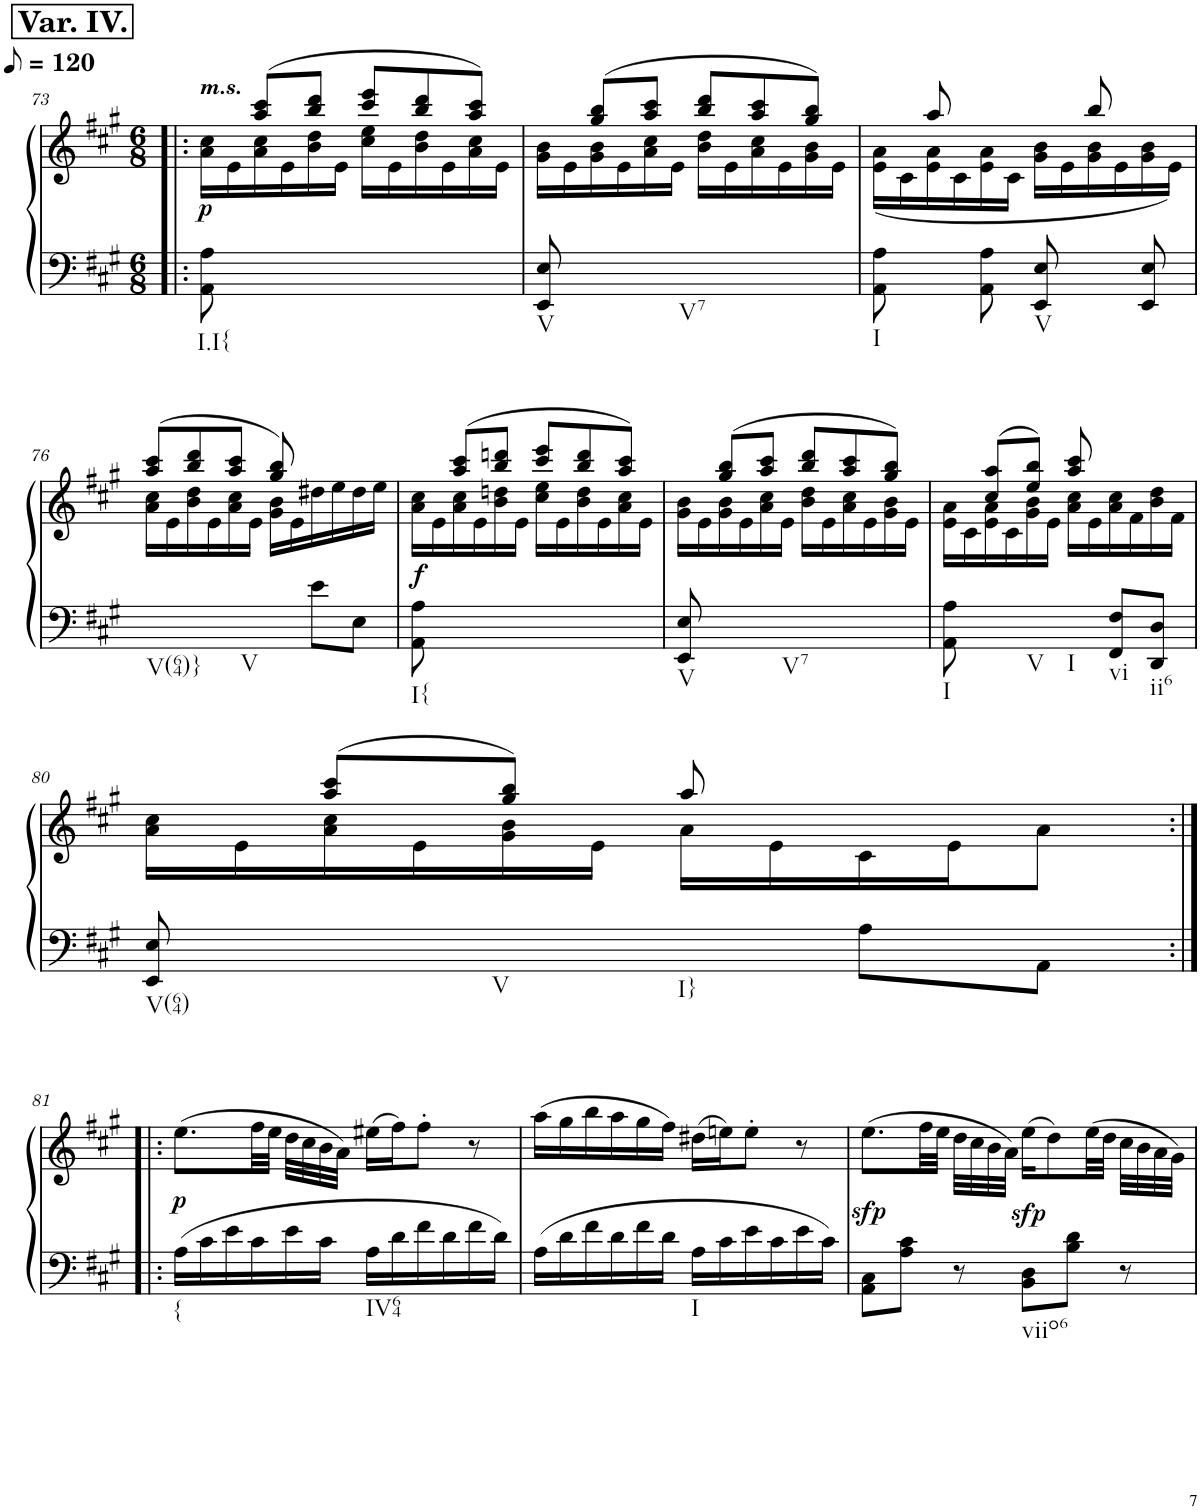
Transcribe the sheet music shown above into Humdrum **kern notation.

**kern	**kern	**dynam
*part1	*part1	*part1
*staff2	*staff1	*staff1/2
*I"Piano	*	*
*I'Pno.	*	*
!!LO:PB:g=z
*clefF4	*clefG2	*
*k[f#c#g#]	*k[f#c#g#]	*
*M6/8	*M6/8	*
*MM60	*MM60	*
!!LO:REH:place=s1:a:B:cj:fs=14:t=Var. IV.
=73!|:	=73!|:	=73!|:
*	*^	*
!	!LO:TX:a:Bi:t=m.s.	!	!
!LO:TX:b:t=I.I{	!	!	!
!	!	!	!LO:DY:a=2
8AA\ 8A\	8ryy	16a\ 16cc#\LL	p
.	.	16e\	.
8ryy	(8aa/ 8ccc#/L	16a\ 16cc#\	.
.	.	16e\	.
2ryy	8bb/ 8ddd/J	16b\ 16dd\	.
.	.	16e\JJ	.
.	8ccc#/ 8eee/L	16cc#\ 16ee\LL	.
.	.	16e\	.
.	8bb/ 8ddd/	16b\ 16dd\	.
.	.	16e\	.
.	8aa/ 8ccc#/J)	16a\ 16cc#\	.
.	.	16e\JJ	.
=74	=74	=74	=74
!LO:TX:b:t=V	!	!	!
8EE/ 8E/	8ryy	16g#\ 16b\LL	.
.	.	16e\	.
8ryy	(8gg#/ 8bb/L	16g#\ 16b\	.
.	.	16e\	.
!LO:TX:b:t=V7	!	!	!
2ryy	8aa/ 8ccc#/J	16a\ 16cc#\	.
.	.	16e\JJ	.
.	8bb/ 8ddd/L	16b\ 16dd\LL	.
.	.	16e\	.
.	8aa/ 8ccc#/	16a\ 16cc#\	.
.	.	16e\	.
.	8gg#/ 8bb/J)	16g#\ 16b\	.
.	.	16e\JJ	.
=75	=75	=75	=75
!LO:TX:b:t=I	!	!	!
8AA\ 8A\	8ryy	(16e\ 16a\LL	.
.	.	16c#\	.
8ryy	8aa/	16e\ 16a\	.
.	.	16c#\	.
8AA\ 8A\	8ryy	16e\ 16a\	.
.	.	16c#\JJ	.
!LO:TX:b:t=V	!	!	!
8EE/ 8E/	8ryy	16g#\ 16b\LL	.
.	.	16e\	.
8ryy	8bb/	16g#\ 16b\	.
.	.	16e\	.
8EE/ 8E/	8ryy	16g#\ 16b\	.
.	.	16e\JJ)	.
!!LO:LB:g=z	!!
=76	=76	=76	=76
!LO:TX:b:t=V(64)}	!	!	!
!LO:TX:b:t=V	!	!	!
2ryy	(8aa/ 8ccc#/L	16a\ 16cc#\LL	.
.	.	16e\	.
.	8bb/ 8ddd/	16b\ 16dd\	.
.	.	16e\	.
.	8aa/ 8ccc#/J	16a\ 16cc#\	.
.	.	16e\JJ	.
.	8gg#/ 8bb/)	16g#\ 16b\LL	.
.	.	16e\	.
8e\L	4ryy	16dd#X\	.
.	.	16ee\	.
8E\J	.	16dd#\	.
.	.	16ee\JJ	.
=77	=77	=77	=77
!LO:TX:b:t=I{	!	!	!
!	!	!	!LO:DY:a=2
8AA\ 8A\	8ryy	16a\ 16cc#\LL	f
.	.	16e\	.
8ryy	(8aa/ 8ccc#/L	16a\ 16cc#\	.
.	.	16e\	.
2ryy	8bb/ 8dddn/J	16b\ 16ddn\	.
.	.	16e\JJ	.
.	8ccc#/ 8eee/L	16cc#\ 16ee\LL	.
.	.	16e\	.
.	8bb/ 8ddd/	16b\ 16dd\	.
.	.	16e\	.
.	8aa/ 8ccc#/J)	16a\ 16cc#\	.
.	.	16e\JJ	.
=78	=78	=78	=78
!LO:TX:b:t=V	!	!	!
8EE/ 8E/	8ryy	16g#\ 16b\LL	.
.	.	16e\	.
8ryy	(8gg#/ 8bb/L	16g#\ 16b\	.
.	.	16e\	.
!LO:TX:b:t=V7	!	!	!
2ryy	8aa/ 8ccc#/J	16a\ 16cc#\	.
.	.	16e\JJ	.
.	8bb/ 8ddd/L	16b\ 16dd\LL	.
.	.	16e\	.
.	8aa/ 8ccc#/	16a\ 16cc#\	.
.	.	16e\	.
.	8gg#/ 8bb/J)	16g#\ 16b\	.
.	.	16e\JJ	.
=79	=79	=79	=79
!LO:TX:b:t=I	!	!	!
8AA\ 8A\	8ryy	16e\ 16a\LL	.
.	.	16c#\	.
8ryy	(8cc#/ 8aa/L	16e\ 16a\	.
.	.	16c#\	.
!LO:TX:b:t=V	!	!	!
8ryy	8ee/ 8bb/J)	16g#\ 16b\	.
.	.	16e\JJ	.
!LO:TX:b:t=I	!	!	!
8ryy	8aa/ 8ccc#/	16a\ 16cc#\LL	.
.	.	16e\	.
!LO:TX:b:t=vi	!	!	!
8FF#/ 8F#/L	4ryy	16a\ 16cc#\	.
.	.	16f#\	.
!LO:TX:b:t=ii6	!	!	!
8DD/ 8D/J	.	16b\ 16dd\	.
.	.	16f#\JJ	.
!!LO:LB:g=z	!!
=80	=80	=80	=80
!LO:TX:b:t=V(64)	!	!	!
8EE/ 8E/	8ryy	16a\ 16cc#\LL	.
.	.	16e\	.
8ryy	(8aa/ 8ccc#/L	16a\ 16cc#\	.
.	.	16e\	.
!LO:TX:b:t=V	!	!	!
8ryy	8gg#/ 8bb/J)	16g#\ 16b\	.
.	.	16e\JJ	.
!LO:TX:b:t=I}	!	!	!
8ryy	8aa/	16a\LL	.
.	.	16e\	.
8A\L	4ryy	16c#\	.
.	.	16e\J	.
8AA\J	.	8a\J	.
!!LO:LB:g=z
=81:|!|:	=81:|!|:	=81:|!|:	=81:|!|:
!LO:TX:b:t={	!	!	!
!	!	!	!LO:DY:b
*	*v	*v	*
16A\LL	(8.ee\L	p
16c#\	.	.
16e\	.	.
16c#\	32ff#\LL	.
.	32ee\JJJ	.
16e\	32dd\LLL	.
.	32cc#\	.
16c#\JJ	32b\	.
.	32a\JJJ)	.
!LO:TX:b:t=IV64	!	!
16A\LL	(16ee#X\LL	.
16d\	16ff#\J)	.
16f#\	8ff#'\J	.
16d\	.	.
16f#\	8r	.
16d\JJ	.	.
=82	=82	=82
16A\LL	(16aa\LL	.
16d\	16gg#\	.
16f#\	16bb\	.
16d\	16aa\	.
16f#\	16gg#\	.
16d\JJ	16ff#\JJ)	.
!LO:TX:b:t=I	!	!
16A\LL	(16dd#X\LL	.
16c#\	16een\J)	.
16e\	8ee'\J	.
16c#\	.	.
16e\	8r	.
16c#\JJ	.	.
=83	=83	=83
!	!	!LO:DY:b
8AA\ 8C#\L	(8.ee\L	sfp
8A\ 8c#\J	.	.
.	32ff#\LL	.
.	32ee\JJJ	.
8r	32dd\LLL	.
.	32cc#\	.
.	32b\	.
.	32a\JJJ)	.
!LO:TX:b:t=viio6	!	!
!	!	!LO:DY:b
8BB\ 8D\L	(16ee\KL	sfp
.	8dd\)	.
8B\ 8d\J	.	.
.	(32ee\LL	.
.	32dd\JJJ	.
8r	32cc#\LLL	.
.	32b\	.
.	32a\	.
.	32g#\JJJ)	.
=	=	=
*-	*-	*-
